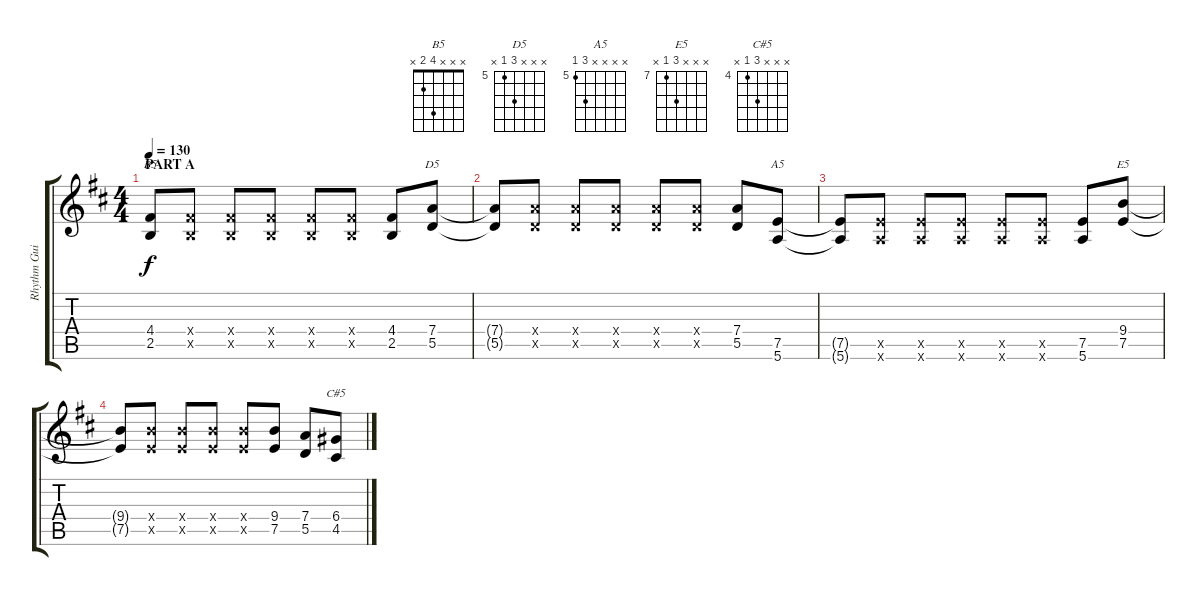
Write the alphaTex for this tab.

\track ("Rhythm Guitar" "Rhythm Gui") {instrument overdrivenguitar}
\staff {score tabs}
\tuning (E4 B3 G3 D3 A2 E2) {hide}
\chord ("B5" x x x 4 2 x)
\chord ("D5" x x x 7 5 x) {firstfret 5}
\chord ("A5" x x x x 7 5) {firstfret 5}
\chord ("E5" x x x 9 7 x) {firstfret 7}
\chord ("C#5" x x x 6 4 x) {firstfret 4}
\ts (4 4)
\section ("" "PART A")
\tempo 130
\clef g2
\ks d
(4.4 2.5).8{ch "B5" dy f instrument overdrivenguitar} (4.4{x} 2.5{x}).8 (4.4{x} 2.5{x}).8 (4.4{x} 2.5{x}).8 (4.4{x} 2.5{x}).8 (4.4{x} 2.5{x}).8 (4.4 2.5).8 (7.4 5.5).8{ch "D5"} |
(7.4{t} 5.5{t}).8 (7.4{x} 5.5{x}).8 (7.4{x} 5.5{x}).8 (7.4{x} 5.5{x}).8 (7.4{x} 5.5{x}).8 (7.4{x} 5.5{x}).8 (7.4 5.5).8 (7.5 5.6).8{ch "A5"} |
(7.5{t} 5.6{t}).8 (7.5{x} 5.6{x}).8 (7.5{x} 5.6{x}).8 (7.5{x} 5.6{x}).8 (7.5{x} 5.6{x}).8 (7.5{x} 5.6{x}).8 (7.5 5.6).8 (9.4 7.5).8{ch "E5"} |
(9.4{t} 7.5{t}).8 (9.4{x} 7.5{x}).8 (9.4{x} 7.5{x}).8 (9.4{x} 7.5{x}).8 (9.4{x} 7.5{x}).8 (9.4 7.5).8 (7.4 5.5).8 (6.4 4.5).8{ch "C#5"}
